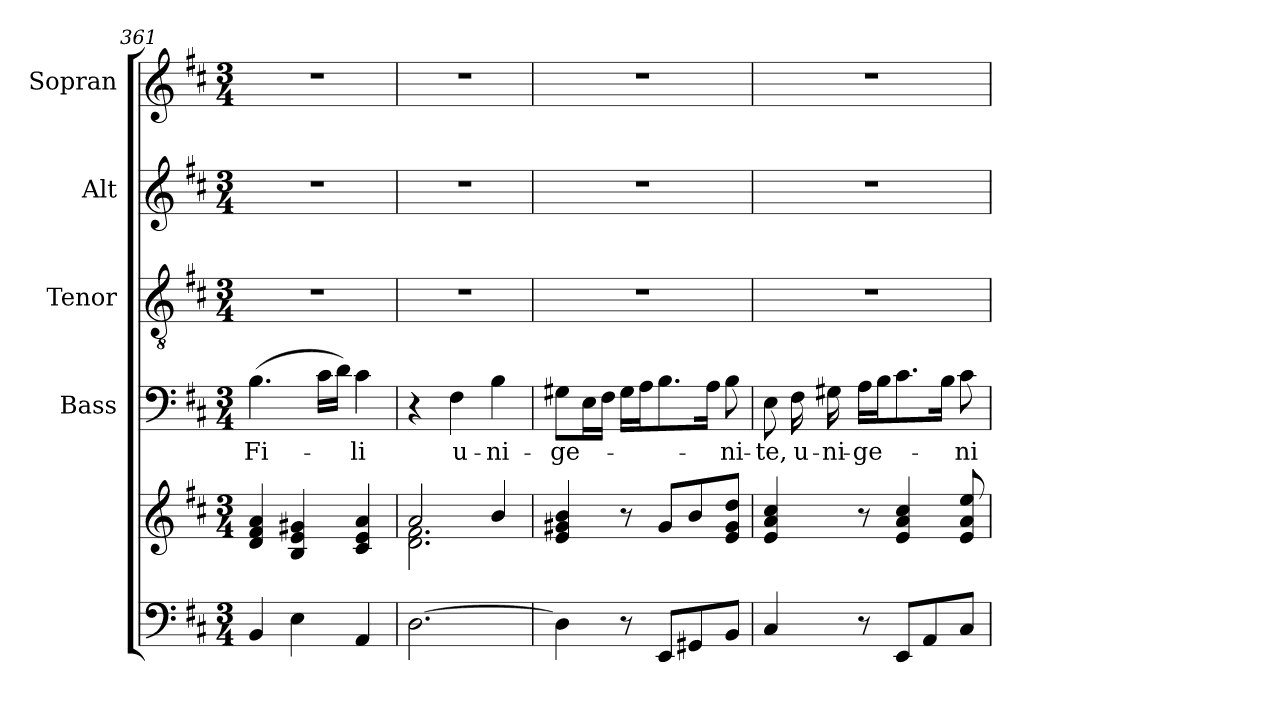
**kern	**kern	**kern	**text	**kern	**kern	**kern
*part5	*part5	*part4	*part4	*part3	*part2	*part1
*staff6	*staff5	*staff4	*staff4	*staff3	*staff2	*staff1
*	*	*I"Bass	*	*I"Tenor	*I"Alt	*I"Sopran
*	*	*I'B.	*	*I'T.	*I'A.	*I'S.
*clefF4	*clefG2	*clefF4	*	*clefGv2	*clefG2	*clefG2
*k[f#c#]	*k[f#c#]	*k[f#c#]	*	*k[f#c#]	*k[f#c#]	*k[f#c#]
*D:	*D:	*D:	*	*D:	*D:	*D:
*M3/4	*M3/4	*M3/4	*	*M3/4	*M3/4	*M3/4
=361	=361	=361	=361	=361	=361	=361
!	!	!	!LO:LY:b	!	!	!
4BB/	4d/ 4f#/ 4a/	(>4.B\	Fi-	2.r	2.r	2.r
4E\	4B/ 4e/ 4g#X/	.	.	.	.	.
.	.	16c#\LL	.	.	.	.
.	.	16d\JJ)	.	.	.	.
!	!	!	!LO:LY:b	!	!	!
4AA/	4c#/ 4e/ 4a/	4c#\	-li	.	.	.
=362	=362	=362	=362	=362	=362	=362
*	*^	*	*	*	*	*
[2.D\	2a/	2.d\ 2.f#\	4r	.	2.r	2.r	2.r
!	!	!	!	!LO:LY:b	!	!	!
.	.	.	4F#\	u-	.	.	.
!	!	!	!	!LO:LY:b	!	!	!
.	4b/	.	4B\	-ni-	.	.	.
*	*v	*v	*	*	*	*	*
=363	=363	=363	=363	=363	=363	=363
!	!	!	!LO:LY:b	!	!	!
4D\]	4e/ 4g#X/ 4b/	8G#X\L	-ge-	2.r	2.r	2.r
.	.	16E\L	.	.	.	.
.	.	16F#\JJ	.	.	.	.
8r	8r	16G#\LL	.	.	.	.
.	.	16A\J	.	.	.	.
8EE/L	8g#/L	8.B\	.	.	.	.
8GG#X/	8b/	.	.	.	.	.
.	.	16A\Jk	.	.	.	.
!	!	!	!LO:LY:b	!	!	!
8BB/J	8e/ 8g#/ 8dd/J	8B\	-ni-	.	.	.
=364	=364	=364	=364	=364	=364	=364
!	!	!	!LO:LY:b	!	!	!
4C#/	4e/ 4a/ 4cc#/	8E\	-te,	2.r	2.r	2.r
!	!	!	!LO:LY:b	!	!	!
.	.	16F#\	u-	.	.	.
!	!	!	!LO:LY:b	!	!	!
.	.	16G#X\	-ni-	.	.	.
!	!	!	!LO:LY:b	!	!	!
8r	8r	16A\LL	-ge-	.	.	.
.	.	16B\J	.	.	.	.
8EE/L	4e/ 4a/ 4cc#/	8.c#\	.	.	.	.
8AA/	.	.	.	.	.	.
.	.	16B\Jk	.	.	.	.
!	!	!	!LO:LY:b	!	!	!
8C#/J	8e/ 8a/ 8ee/	8c#\	-ni-	.	.	.
=	=	=	=	=	=	=
*-	*-	*-	*-	*-	*-	*-
